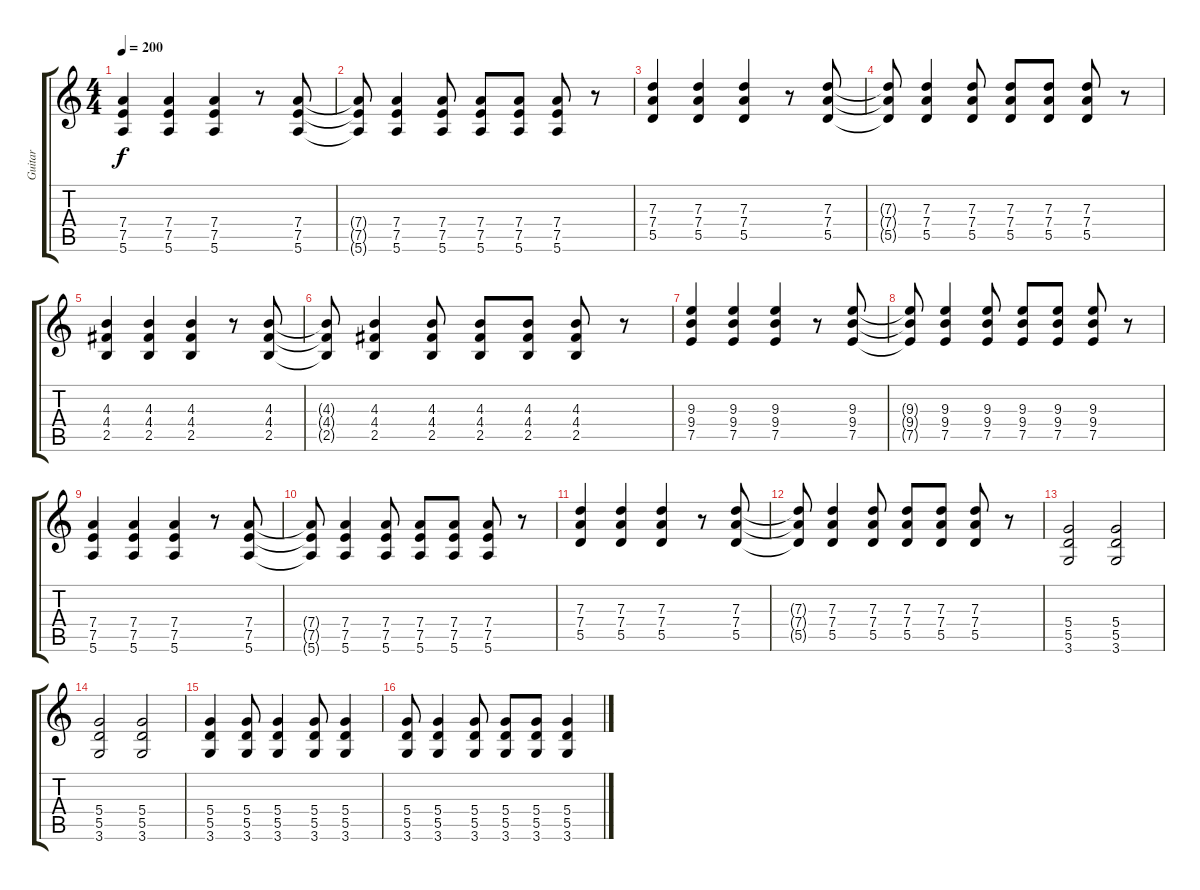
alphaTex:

\track ("Guitar" "Guitar") {instrument acousticguitarnylon}
\staff {score tabs}
\tuning (E4 B3 G3 D3 A2 E2) {hide}
\ts (4 4)
\tempo 200
\clef g2
\ks c
(7.4 7.5 5.6).4{dy f} (7.4 7.5 5.6).4 (7.4 7.5 5.6).4 r.8 (7.4 7.5 5.6).8 |
(7.4{t} 7.5{t} 5.6{t}).8 (7.4 7.5 5.6).4 (7.4 7.5 5.6).8 (7.4 7.5 5.6).8 (7.4 7.5 5.6).8 (7.4 7.5 5.6).8 r.8 |
(7.3 7.4 5.5).4 (7.3 7.4 5.5).4 (7.3 7.4 5.5).4 r.8 (7.3 7.4 5.5).8 |
(7.3{t} 7.4{t} 5.5{t}).8 (7.3 7.4 5.5).4 (7.3 7.4 5.5).8 (7.3 7.4 5.5).8 (7.3 7.4 5.5).8 (7.3 7.4 5.5).8 r.8 |
(4.3 4.4 2.5).4 (4.3 4.4 2.5).4 (4.3 4.4 2.5).4 r.8 (4.3 4.4 2.5).8 |
(4.3{t} 4.4{t} 2.5{t}).8 (4.3 4.4 2.5).4 (4.3 4.4 2.5).8 (4.3 4.4 2.5).8 (4.3 4.4 2.5).8 (4.3 4.4 2.5).8 r.8 |
(9.3 9.4 7.5).4 (9.3 9.4 7.5).4 (9.3 9.4 7.5).4 r.8 (9.3 9.4 7.5).8 |
(9.3{t} 9.4{t} 7.5{t}).8 (9.3 9.4 7.5).4 (9.3 9.4 7.5).8 (9.3 9.4 7.5).8 (9.3 9.4 7.5).8 (9.3 9.4 7.5).8 r.8 |
(7.4 7.5 5.6).4 (7.4 7.5 5.6).4 (7.4 7.5 5.6).4 r.8 (7.4 7.5 5.6).8 |
(7.4{t} 7.5{t} 5.6{t}).8 (7.4 7.5 5.6).4 (7.4 7.5 5.6).8 (7.4 7.5 5.6).8 (7.4 7.5 5.6).8 (7.4 7.5 5.6).8 r.8 |
(7.3 7.4 5.5).4 (7.3 7.4 5.5).4 (7.3 7.4 5.5).4 r.8 (7.3 7.4 5.5).8 |
(7.3{t} 7.4{t} 5.5{t}).8 (7.3 7.4 5.5).4 (7.3 7.4 5.5).8 (7.3 7.4 5.5).8 (7.3 7.4 5.5).8 (7.3 7.4 5.5).8 r.8 |
(5.4 5.5 3.6).2 (5.4 5.5 3.6).2 |
(5.4 5.5 3.6).2 (5.4 5.5 3.6).2 |
(5.4 5.5 3.6).4 (5.4 5.5 3.6).8 (5.4 5.5 3.6).4 (5.4 5.5 3.6).8 (5.4 5.5 3.6).4 |
(5.4 5.5 3.6).8 (5.4 5.5 3.6).4 (5.4 5.5 3.6).8 (5.4 5.5 3.6).8 (5.4 5.5 3.6).8 (5.4 5.5 3.6).4
